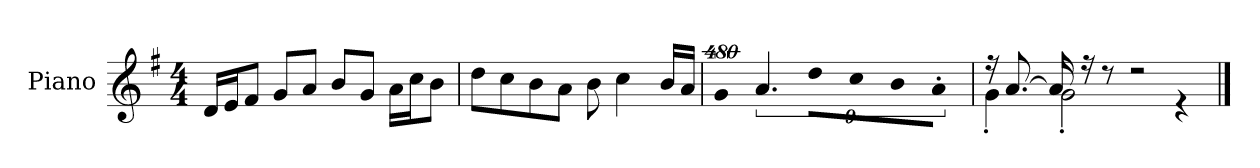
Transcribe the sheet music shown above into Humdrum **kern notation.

**kern
*part1
*staff1
*I"Piano
*I'P-no
*clefG2
*k[f#]
*M4/4
*MM90
=1
16d/LL
16e/J
8f#/J
8g/L
8a/J
8b/L
8g/J
16a\LL
16cc\J
8b\J
=2
8dd\L
8cc\
8b\
8a\J
8b\
4cc\
16b/LL
16a/JJ
=3
!LO:N:vis=4
1920%427g/
9%2.a/
!LO:N:vis=8
640%71dd\L
!LO:N:vis=8
640%71cc\
!LO:N:vis=8
640%71b\
!LO:N:vis=8
640%71a'\J
=4
*^
16r	4g'\
[8.a/	.
16a/]	2g'\
16r	.
8r	.
2r	.
.	4r
*v	*v
==
*-
